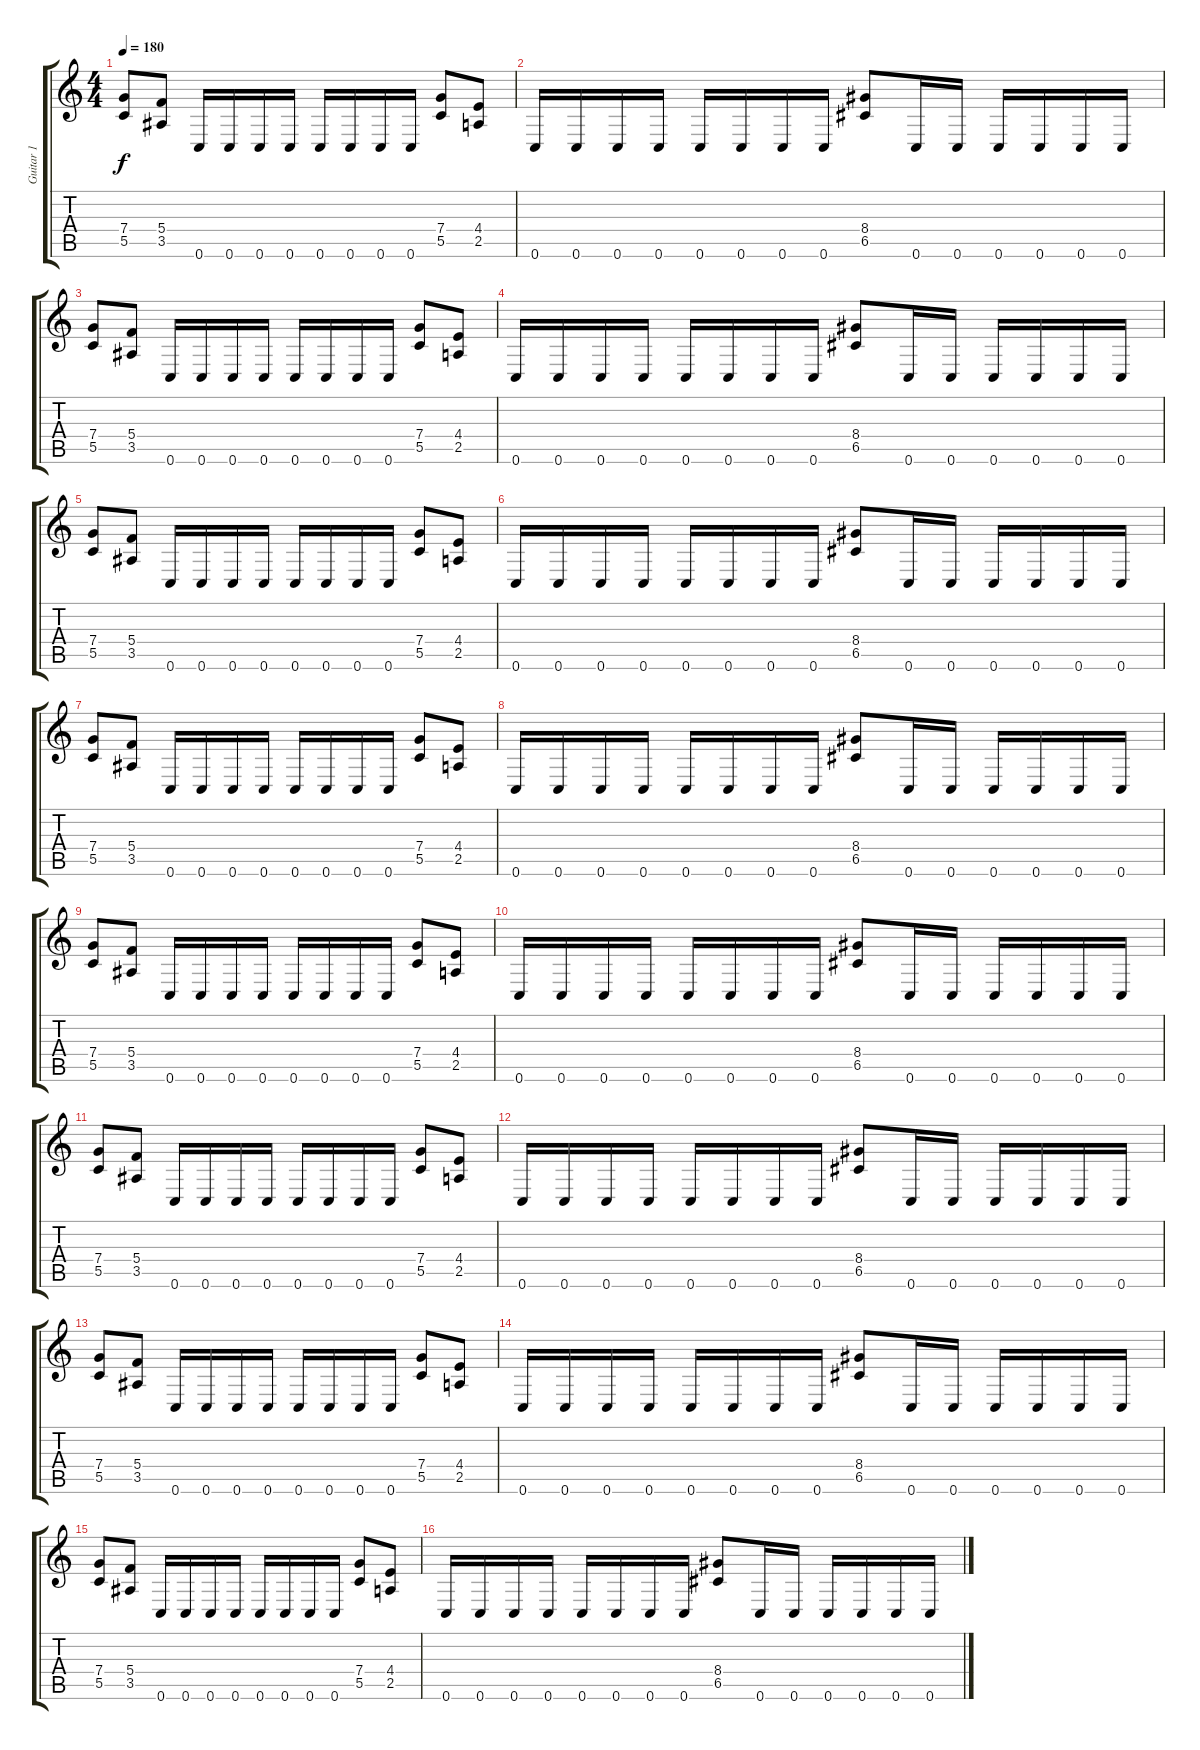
\track ("Guitar 1" "Guitar 1") {instrument distortionguitar}
\staff {score tabs}
\tuning (D4 A3 F3 C3 G2 C2) {hide}
\ts (4 4)
\tempo 180
\clef g2
\ks c
(7.4 5.5).8{dy f} (5.4 3.5).8 0.6.16 0.6.16 0.6.16 0.6.16 0.6.16 0.6.16 0.6.16 0.6.16 (7.4 5.5).8 (4.4 2.5).8 |
0.6.16 0.6.16 0.6.16 0.6.16 0.6.16 0.6.16 0.6.16 0.6.16 (8.4 6.5).8 0.6.16 0.6.16 0.6.16 0.6.16 0.6.16 0.6.16 |
(7.4 5.5).8 (5.4 3.5).8 0.6.16 0.6.16 0.6.16 0.6.16 0.6.16 0.6.16 0.6.16 0.6.16 (7.4 5.5).8 (4.4 2.5).8 |
0.6.16 0.6.16 0.6.16 0.6.16 0.6.16 0.6.16 0.6.16 0.6.16 (8.4 6.5).8 0.6.16 0.6.16 0.6.16 0.6.16 0.6.16 0.6.16 |
(7.4 5.5).8 (5.4 3.5).8 0.6.16 0.6.16 0.6.16 0.6.16 0.6.16 0.6.16 0.6.16 0.6.16 (7.4 5.5).8 (4.4 2.5).8 |
0.6.16 0.6.16 0.6.16 0.6.16 0.6.16 0.6.16 0.6.16 0.6.16 (8.4 6.5).8 0.6.16 0.6.16 0.6.16 0.6.16 0.6.16 0.6.16 |
(7.4 5.5).8 (5.4 3.5).8 0.6.16 0.6.16 0.6.16 0.6.16 0.6.16 0.6.16 0.6.16 0.6.16 (7.4 5.5).8 (4.4 2.5).8 |
0.6.16 0.6.16 0.6.16 0.6.16 0.6.16 0.6.16 0.6.16 0.6.16 (8.4 6.5).8 0.6.16 0.6.16 0.6.16 0.6.16 0.6.16 0.6.16 |
(7.4 5.5).8 (5.4 3.5).8 0.6.16 0.6.16 0.6.16 0.6.16 0.6.16 0.6.16 0.6.16 0.6.16 (7.4 5.5).8 (4.4 2.5).8 |
0.6.16 0.6.16 0.6.16 0.6.16 0.6.16 0.6.16 0.6.16 0.6.16 (8.4 6.5).8 0.6.16 0.6.16 0.6.16 0.6.16 0.6.16 0.6.16 |
(7.4 5.5).8 (5.4 3.5).8 0.6.16 0.6.16 0.6.16 0.6.16 0.6.16 0.6.16 0.6.16 0.6.16 (7.4 5.5).8 (4.4 2.5).8 |
0.6.16 0.6.16 0.6.16 0.6.16 0.6.16 0.6.16 0.6.16 0.6.16 (8.4 6.5).8 0.6.16 0.6.16 0.6.16 0.6.16 0.6.16 0.6.16 |
(7.4 5.5).8 (5.4 3.5).8 0.6.16 0.6.16 0.6.16 0.6.16 0.6.16 0.6.16 0.6.16 0.6.16 (7.4 5.5).8 (4.4 2.5).8 |
0.6.16 0.6.16 0.6.16 0.6.16 0.6.16 0.6.16 0.6.16 0.6.16 (8.4 6.5).8 0.6.16 0.6.16 0.6.16 0.6.16 0.6.16 0.6.16 |
(7.4 5.5).8 (5.4 3.5).8 0.6.16 0.6.16 0.6.16 0.6.16 0.6.16 0.6.16 0.6.16 0.6.16 (7.4 5.5).8 (4.4 2.5).8 |
0.6.16 0.6.16 0.6.16 0.6.16 0.6.16 0.6.16 0.6.16 0.6.16 (8.4 6.5).8 0.6.16 0.6.16 0.6.16 0.6.16 0.6.16 0.6.16
